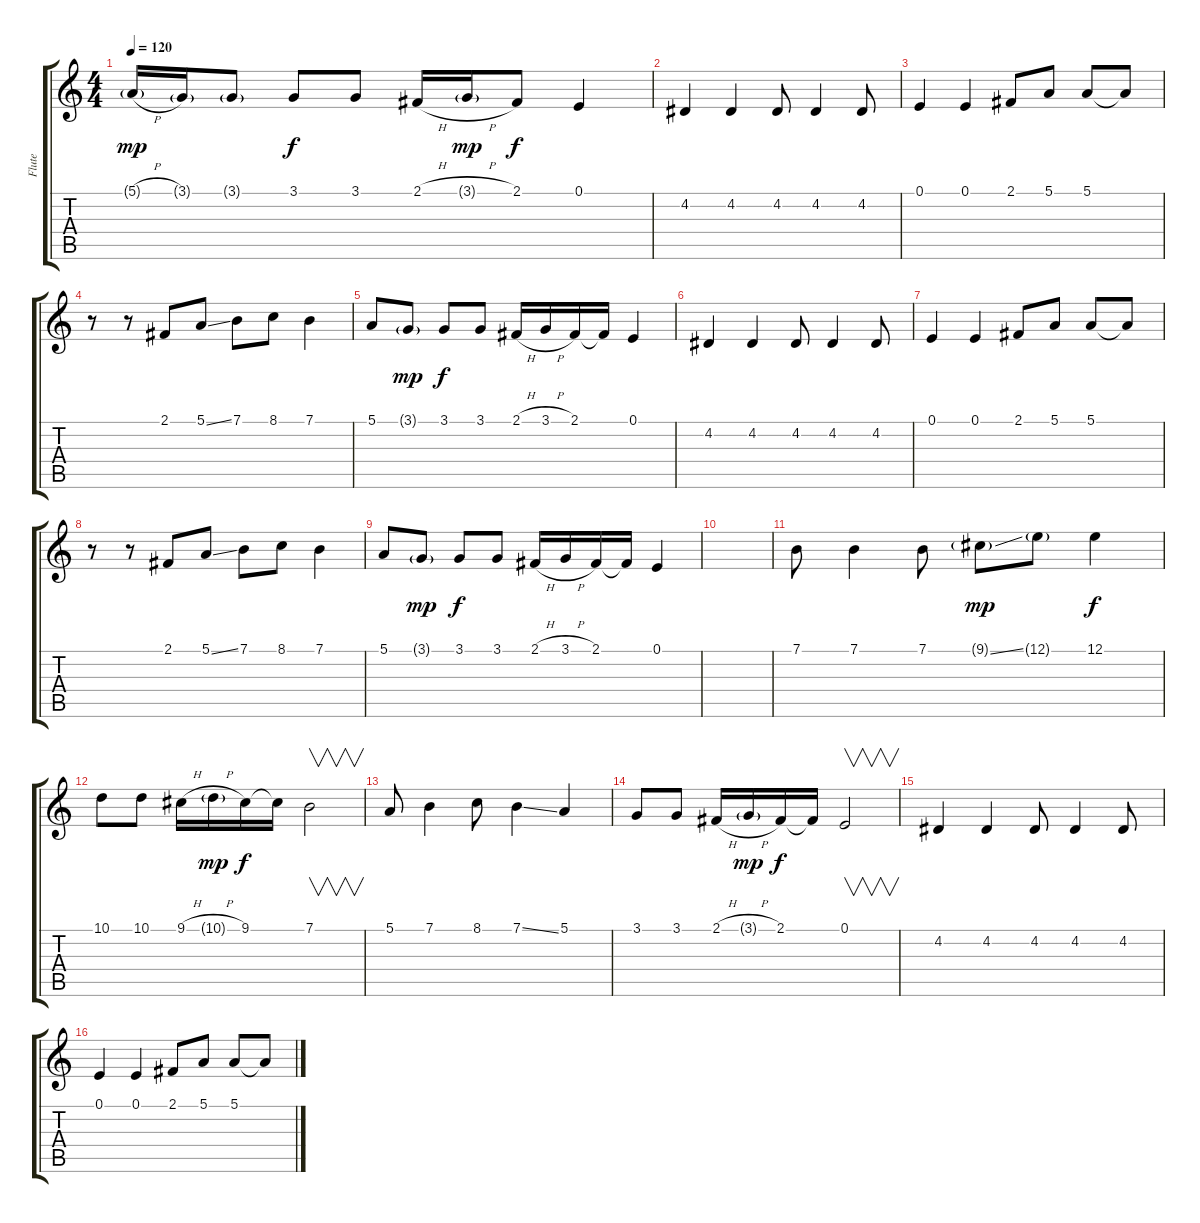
\track ("Flute" "Flute") {instrument panflute}
\staff {score tabs}
\tuning (E4 B3 G3 D3 A2 E2) {hide}
\ts (4 4)
\tempo 120
\clef g2
\ks c
5.1{h g}.16{dy mp} 3.1{g}.16 3.1{g}.8 3.1.8{dy f} 3.1.8 2.1{h}.16 3.1{h g}.16{dy mp} 2.1.8{dy f} 0.1.4 |
4.2.4 4.2.4 4.2.8 4.2.4 4.2.8 |
0.1.4 0.1.4 2.1.8 5.1.8 5.1.8 5.1{t}.8 |
r.8 r.8 2.1.8 5.1{ss}.8 7.1.8 8.1.8 7.1.4 |
5.1.8 3.1{g}.8{dy mp} 3.1.8{dy f} 3.1.8 2.1{h}.16 3.1{h}.16 2.1.16 2.1{t}.16 0.1.4 |
4.2.4 4.2.4 4.2.8 4.2.4 4.2.8 |
0.1.4 0.1.4 2.1.8 5.1.8 5.1.8 5.1{t}.8 |
r.8 r.8 2.1.8 5.1{ss}.8 7.1.8 8.1.8 7.1.4 |
5.1.8 3.1{g}.8{dy mp} 3.1.8{dy f} 3.1.8 2.1{h}.16 3.1{h}.16 2.1.16 2.1{t}.16 0.1.4 |
|
7.1.8 7.1.4 7.1.8 9.1{ss g}.8{dy mp} 12.1{g}.8 12.1.4{dy f} |
10.1.8 10.1.8 9.1{h}.16 10.1{h g}.16{dy mp} 9.1.16{dy f} 9.1{t}.16 7.1.2{v} |
5.1.8 7.1.4 8.1.8 7.1{ss}.4 5.1.4 |
3.1.8 3.1.8 2.1{h}.16 3.1{h g}.16{dy mp} 2.1.16{dy f} 2.1{t}.16 0.1.2{v} |
4.2.4 4.2.4 4.2.8 4.2.4 4.2.8 |
0.1.4 0.1.4 2.1.8 5.1.8 5.1.8 5.1{t}.8
